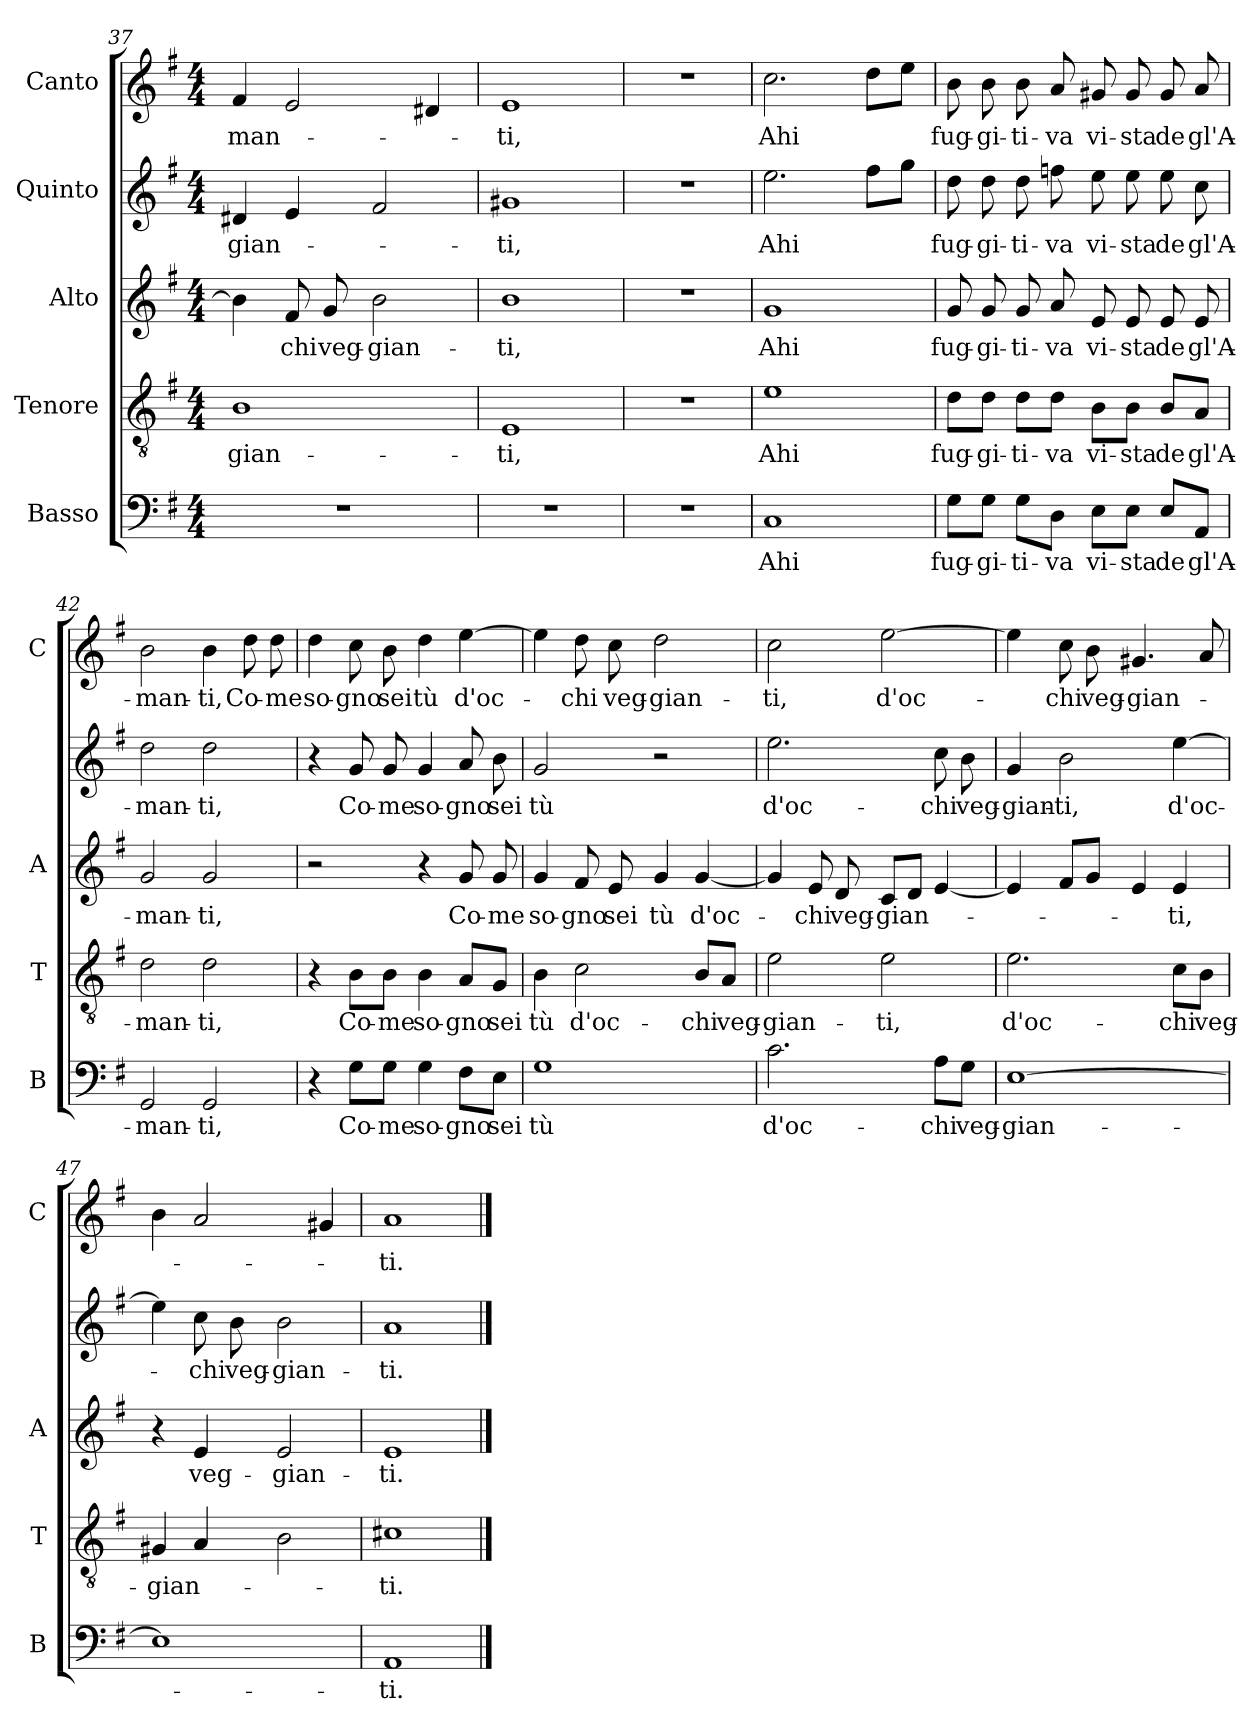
**kern	**text	**kern	**text	**kern	**text	**kern	**text	**kern	**text
*part5	*part5	*part4	*part4	*part3	*part3	*part2	*part2	*part1	*part1
*staff5	*staff5	*staff4	*staff4	*staff3	*staff3	*staff2	*staff2	*staff1	*staff1
*I"Basso	*	*I"Tenore	*	*I"Alto	*	*I"Quinto	*	*I"Canto	*
*I'B	*	*I'T	*	*I'A	*	*	*	*I'C	*
*clefF4	*	*clefGv2	*	*clefG2	*	*clefG2	*	*clefG2	*
*k[f#]	*	*k[f#]	*	*k[f#]	*	*k[f#]	*	*k[f#]	*
*G:	*	*G:	*	*G:	*	*G:	*	*G:	*
*M4/4	*	*M4/4	*	*M4/4	*	*M4/4	*	*M4/4	*
=37	=37	=37	=37	=37	=37	=37	=37	=37	=37
!	!	!	!LO:LY:b	!	!	!	!LO:LY:b	!	!LO:LY:b
1r	.	1B	-gian-	4b\]	.	4d#X/	-gian-	4f#/	-man-
!	!	!	!	!	!LO:LY:b	!	!	!	!
.	.	.	.	8f#/	-chi	4e/	.	2e/	.
!	!	!	!	!	!LO:LY:b	!	!	!	!
.	.	.	.	8g/	veg-	.	.	.	.
!	!	!	!	!	!LO:LY:b	!	!	!	!
.	.	.	.	2b\	-gian-	2f#/	.	.	.
.	.	.	.	.	.	.	.	4d#X/	.
=38	=38	=38	=38	=38	=38	=38	=38	=38	=38
!	!	!	!LO:LY:b	!	!LO:LY:b	!	!LO:LY:b	!	!LO:LY:b
1r	.	1E	-ti,	1b	-ti,	1g#X	-ti,	1e	-ti,
=39	=39	=39	=39	=39	=39	=39	=39	=39	=39
1r	.	1r	.	1r	.	1r	.	1r	.
=40	=40	=40	=40	=40	=40	=40	=40	=40	=40
!	!LO:LY:b	!	!LO:LY:b	!	!LO:LY:b	!	!LO:LY:b	!	!LO:LY:b
1C	Ahi	1e	Ahi	1g	Ahi	2.ee\	Ahi	2.cc\	Ahi
.	.	.	.	.	.	8ff#\L	.	8dd\L	.
.	.	.	.	.	.	8gg\J	.	8ee\J	.
!!LO:LB:g=z
=41	=41	=41	=41	=41	=41	=41	=41	=41	=41
!	!LO:LY:b	!	!LO:LY:b	!	!LO:LY:b	!	!LO:LY:b	!	!LO:LY:b
8G\L	fug-	8d\L	fug-	8g/	fug-	8dd\	fug-	8b\	fug-
!	!LO:LY:b	!	!LO:LY:b	!	!LO:LY:b	!	!LO:LY:b	!	!LO:LY:b
8G\J	-gi-	8d\J	-gi-	8g/	-gi-	8dd\	-gi-	8b\	-gi-
!	!LO:LY:b	!	!LO:LY:b	!	!LO:LY:b	!	!LO:LY:b	!	!LO:LY:b
8G\L	-ti-	8d\L	-ti-	8g/	-ti-	8dd\	-ti-	8b\	-ti-
!	!LO:LY:b	!	!LO:LY:b	!	!LO:LY:b	!	!LO:LY:b	!	!LO:LY:b
8D\J	-va	8d\J	-va	8a/	-va	8ffn\	-va	8a/	-va
!	!LO:LY:b	!	!LO:LY:b	!	!LO:LY:b	!	!LO:LY:b	!	!LO:LY:b
8E\L	vi-	8B\L	vi-	8e/	vi-	8ee\	vi-	8g#X/	vi-
!	!LO:LY:b	!	!LO:LY:b	!	!LO:LY:b	!	!LO:LY:b	!	!LO:LY:b
8E\J	-sta	8B\J	-sta	8e/	-sta	8ee\	-sta	8g#/	-sta
!	!LO:LY:b	!	!LO:LY:b	!	!LO:LY:b	!	!LO:LY:b	!	!LO:LY:b
8E/L	de	8B/L	de	8e/	de	8ee\	de	8g#/	de
!	!LO:LY:b	!	!LO:LY:b	!	!LO:LY:b	!	!LO:LY:b	!	!LO:LY:b
8AA/J	gl'A-	8A/J	gl'A-	8e/	gl'A-	8cc\	gl'A-	8a/	gl'A-
=42	=42	=42	=42	=42	=42	=42	=42	=42	=42
!	!LO:LY:b	!	!LO:LY:b	!	!LO:LY:b	!	!LO:LY:b	!	!LO:LY:b
2GG/	-man-	2d\	-man-	2g/	-man-	2dd\	-man-	2b\	-man-
!	!LO:LY:b	!	!LO:LY:b	!	!LO:LY:b	!	!LO:LY:b	!	!LO:LY:b
2GG/	-ti,	2d\	-ti,	2g/	-ti,	2dd\	-ti,	4b\	-ti,
!	!	!	!	!	!	!	!	!	!LO:LY:b
.	.	.	.	.	.	.	.	8dd\	Co-
!	!	!	!	!	!	!	!	!	!LO:LY:b
.	.	.	.	.	.	.	.	8dd\	-me
=43	=43	=43	=43	=43	=43	=43	=43	=43	=43
!	!	!	!	!	!	!	!	!	!LO:LY:b
4r	.	4r	.	2r	.	4r	.	4dd\	so-
!	!LO:LY:b	!	!LO:LY:b	!	!	!	!LO:LY:b	!	!LO:LY:b
8G\L	Co-	8B\L	Co-	.	.	8g/	Co-	8cc\	-gno
!	!LO:LY:b	!	!LO:LY:b	!	!	!	!LO:LY:b	!	!LO:LY:b
8G\J	-me	8B\J	-me	.	.	8g/	-me	8b\	sei
!	!LO:LY:b	!	!LO:LY:b	!	!	!	!LO:LY:b	!	!LO:LY:b
4G\	so-	4B\	so-	4r	.	4g/	so-	4dd\	tù
!	!LO:LY:b	!	!LO:LY:b	!	!LO:LY:b	!	!LO:LY:b	!	!LO:LY:b
8F#\L	-gno	8A/L	-gno	8g/	Co-	8a/	-gno	[4ee\	d'oc-
!	!LO:LY:b	!	!LO:LY:b	!	!LO:LY:b	!	!LO:LY:b	!	!
8E\J	sei	8G/J	sei	8g/	-me	8b\	sei	.	.
=44	=44	=44	=44	=44	=44	=44	=44	=44	=44
!	!LO:LY:b	!	!LO:LY:b	!	!LO:LY:b	!	!LO:LY:b	!	!
1G	tù	4B\	tù	4g/	so-	2g/	tù	4ee\]	.
!	!	!	!LO:LY:b	!	!LO:LY:b	!	!	!	!LO:LY:b
.	.	2c\	d'oc-	8f#/	-gno	.	.	8dd\	-chi
!	!	!	!	!	!LO:LY:b	!	!	!	!LO:LY:b
.	.	.	.	8e/	sei	.	.	8cc\	veg-
!	!	!	!	!	!LO:LY:b	!	!	!	!LO:LY:b
.	.	.	.	4g/	tù	2r	.	2dd\	-gian-
!	!	!	!LO:LY:b	!	!LO:LY:b	!	!	!	!
.	.	8B/L	-chi	[4g/	d'oc-	.	.	.	.
!	!	!	!LO:LY:b	!	!	!	!	!	!
.	.	8A/J	veg-	.	.	.	.	.	.
=45	=45	=45	=45	=45	=45	=45	=45	=45	=45
!	!LO:LY:b	!	!LO:LY:b	!	!	!	!LO:LY:b	!	!LO:LY:b
2.c\	d'oc-	2e\	-gian-	4g/]	.	2.ee\	d'oc-	2cc\	-ti,
!	!	!	!	!	!LO:LY:b	!	!	!	!
.	.	.	.	8e/	-chi	.	.	.	.
!	!	!	!	!	!LO:LY:b	!	!	!	!
.	.	.	.	8d/	veg-	.	.	.	.
!	!	!	!LO:LY:b	!	!LO:LY:b	!	!	!	!LO:LY:b
.	.	2e\	-ti,	8c/L	-gian-	.	.	[2ee\	d'oc-
.	.	.	.	8d/J	.	.	.	.	.
!	!LO:LY:b	!	!	!	!	!	!LO:LY:b	!	!
8A\L	-chi	.	.	[4e/	.	8cc\	-chi	.	.
!	!LO:LY:b	!	!	!	!	!	!LO:LY:b	!	!
8G\J	veg-	.	.	.	.	8b\	veg-	.	.
!!LO:LB:g=z
=46	=46	=46	=46	=46	=46	=46	=46	=46	=46
!	!LO:LY:b	!	!LO:LY:b	!	!	!	!LO:LY:b	!	!
[1E	-gian-	2.e\	d'oc-	4e/]	.	4g/	-gian-	4ee\]	.
!	!	!	!	!	!	!	!LO:LY:b	!	!LO:LY:b
.	.	.	.	8f#/L	.	2b\	-ti,	8cc\	-chi
!	!	!	!	!	!	!	!	!	!LO:LY:b
.	.	.	.	8g/J	.	.	.	8b\	veg-
!	!	!	!	!	!	!	!	!	!LO:LY:b
.	.	.	.	4e/	.	.	.	4.g#X/	-gian-
!	!	!	!LO:LY:b	!	!LO:LY:b	!	!LO:LY:b	!	!
.	.	8c\L	-chi	4e/	-ti,	[4ee\	d'oc-	.	.
!	!	!	!LO:LY:b	!	!	!	!	!	!
.	.	8B\J	veg-	.	.	.	.	8a/	.
=47	=47	=47	=47	=47	=47	=47	=47	=47	=47
!	!	!	!LO:LY:b	!	!	!	!	!	!
1E]	.	4G#X/	-gian-	4r	.	4ee\]	.	4b\	.
!	!	!	!	!	!LO:LY:b	!	!LO:LY:b	!	!
.	.	4A/	.	4e/	veg-	8cc\	-chi	2a/	.
!	!	!	!	!	!	!	!LO:LY:b	!	!
.	.	.	.	.	.	8b\	veg-	.	.
!	!	!	!	!	!LO:LY:b	!	!LO:LY:b	!	!
.	.	2B\	.	2e/	-gian-	2b\	-gian-	.	.
.	.	.	.	.	.	.	.	4g#X/	.
=48	=48	=48	=48	=48	=48	=48	=48	=48	=48
!	!LO:LY:b	!	!LO:LY:b	!	!LO:LY:b	!	!LO:LY:b	!	!LO:LY:b
1AA	-ti.	1c#X	-ti.	1e	-ti.	1a	-ti.	1a	-ti.
==	==	==	==	==	==	==	==	==	==
*-	*-	*-	*-	*-	*-	*-	*-	*-	*-
